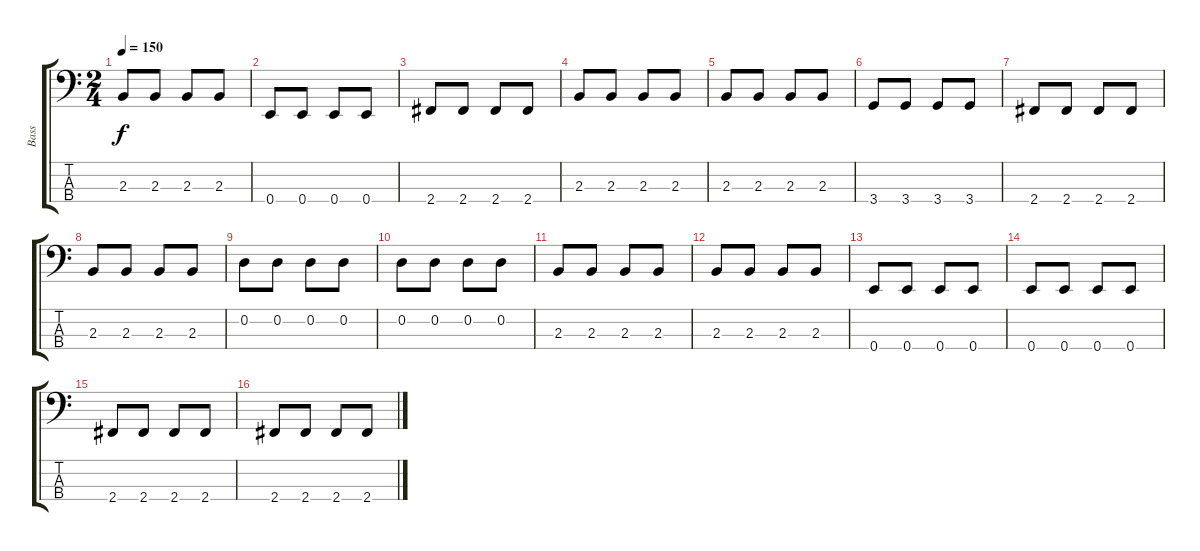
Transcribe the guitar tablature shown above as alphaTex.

\track ("Bass" "Bass") {instrument fretlessbass}
\staff {score tabs}
\tuning (G2 D2 A1 E1) {hide}
\ts (2 4)
\tempo 150
\clef f4
\ks c
2.3.8{dy f} 2.3.8 2.3.8 2.3.8 |
0.4.8 0.4.8 0.4.8 0.4.8 |
2.4.8 2.4.8 2.4.8 2.4.8 |
2.3.8 2.3.8 2.3.8 2.3.8 |
2.3.8 2.3.8 2.3.8 2.3.8 |
3.4.8 3.4.8 3.4.8 3.4.8 |
2.4.8 2.4.8 2.4.8 2.4.8 |
2.3.8 2.3.8 2.3.8 2.3.8 |
0.2.8 0.2.8 0.2.8 0.2.8 |
0.2.8 0.2.8 0.2.8 0.2.8 |
2.3.8 2.3.8 2.3.8 2.3.8 |
2.3.8 2.3.8 2.3.8 2.3.8 |
0.4.8 0.4.8 0.4.8 0.4.8 |
0.4.8 0.4.8 0.4.8 0.4.8 |
2.4.8 2.4.8 2.4.8 2.4.8 |
2.4.8 2.4.8 2.4.8 2.4.8
